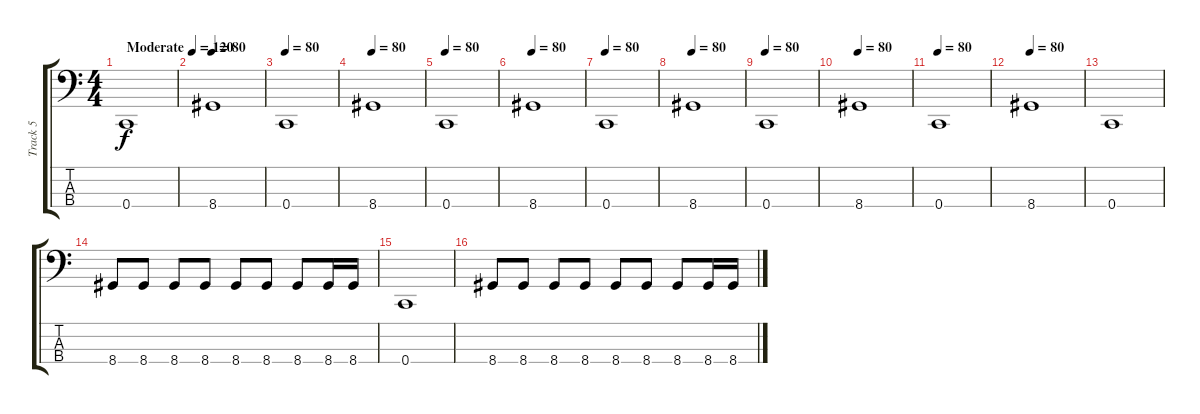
\track ("Track 5" "Track 5") {instrument electricbasspick}
\staff {score tabs}
\tuning (F2 C2 G1 C1) {hide}
\ts (4 4)
\tempo (120 "Moderate")
\tempo 80
\tempo (120 "Moderate")
\clef f4
\ks c
0.4.1{dy f instrument electricbasspick} |
\tempo 80
8.4.1 |
\tempo 80
0.4.1 |
\tempo 80
8.4.1 |
\tempo 80
0.4.1 |
\tempo 80
8.4.1 |
\tempo 80
0.4.1 |
\tempo 80
8.4.1 |
\tempo 80
0.4.1 |
\tempo 80
8.4.1 |
\tempo 80
0.4.1 |
\tempo 80
8.4.1 |
0.4.1 |
8.4.8 8.4.8 8.4.8 8.4.8 8.4.8 8.4.8 8.4.8 8.4.16 8.4.16 |
0.4.1 |
8.4.8 8.4.8 8.4.8 8.4.8 8.4.8 8.4.8 8.4.8 8.4.16 8.4.16
